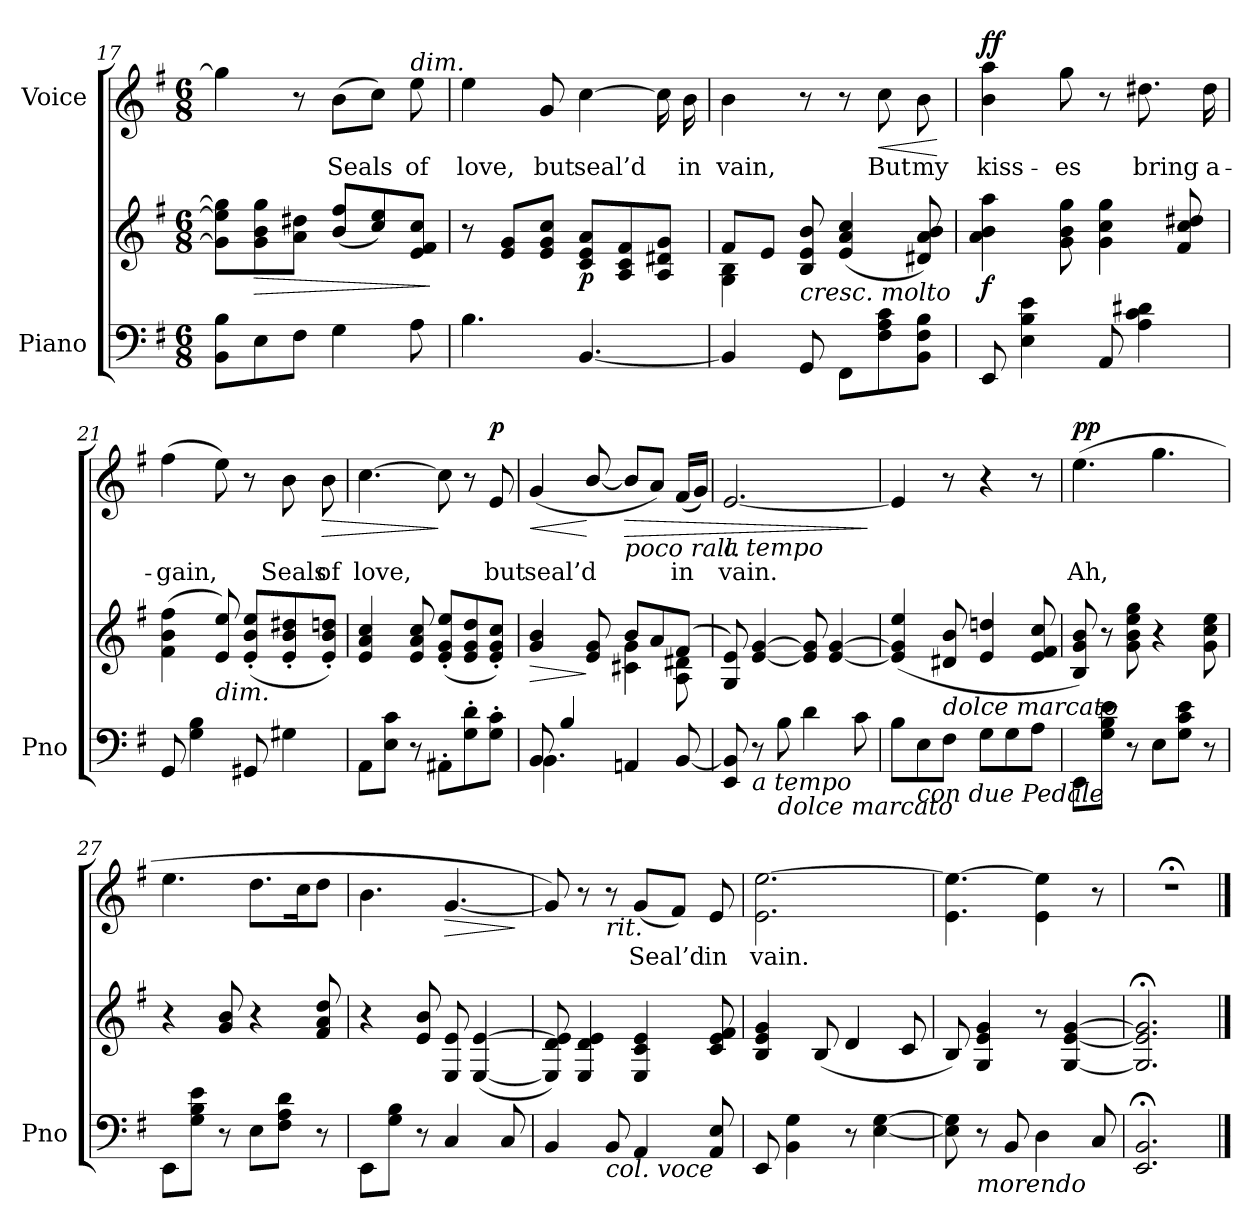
**kern	**kern	**dynam	**kern	**text	**dynam
*part2	*part2	*part2	*part1	*part1	*part1
*staff3	*staff2	*staff2/3	*staff1	*staff1	*staff1
*I"Piano	*	*	*I"Voice	*	*
*I'Pno	*	*	*	*	*
!!LO:LB:g=z
*clefF4	*clefG2	*	*clefG2	*	*
*k[f#]	*k[f#]	*	*k[f#]	*	*
*M6/8	*M6/8	*	*M6/8	*	*
=17	=17	=17	=17	=17	=17
8BB\ 8B\L	8g\] 8ee\] 8gg\]L	.	4gg\]	.	.
!	!	!LO:HP:b	!	!	!
8E\	8g\ 8b\ 8gg\	>	.	.	.
8F#\J	8a\ 8dd#X\J	.	8r	.	.
!	!	!	!	!LO:LY:b	!
4G\	(8b/ 8ff#/L	.	(8b\L	Seals	.
.	8cc/ 8ee/)	.	8cc\J)	.	.
!	!	!	!LO:TX:a:i:t=dim.	!	!
!	!	!	!	!LO:LY:b	!
8A\	8e/ 8f#/ 8cc/J	.	8ee\	of	.
.	.	]	.	.	.
=18	=18	=18	=18	=18	=18
!	!	!	!	!LO:LY:b	!
4.B\	8r	.	4ee\	love,	.
.	8e/ 8g/L	.	.	.	.
!	!	!	!	!LO:LY:b	!
.	8e/ 8g/ 8cc/J	.	8g/	but	.
!	!	!LO:DY:b	!	!LO:LY:b	!
[4.BB/	8c/ 8e/ 8a/L	p	[4cc\	seal’d	.
.	8A/ 8c/ 8f#/	.	.	.	.
.	8A/ 8d#X/ 8g/J	.	16cc\]	.	.
!	!	!	!	!LO:LY:b	!
.	.	.	16b\	in	.
=19	=19	=19	=19	=19	=19
*	*^	*	*	*	*
!	!	!	!	!	!LO:LY:b	!
4BB/]	8f#/L	4G\ 4B\	.	4b\	vain,	.
.	8e/J	.	.	.	.	.
!	!LO:TX:b:i:t=cresc. molto	!	!	!	!	!
8GG/	8B/ 8e/ 8b/	2ryy	.	8r	.	.
8FF#\L	(>4e/ 4a/ 4cc/	.	.	8r	.	.
!	!	!	!	!	!LO:LY:b	!LO:HP:b
8F#\ 8A\ 8c\	.	.	.	8cc\	But	<
!	!	!	!	!	!LO:LY:b	!
8BB\ 8F#\ 8B\J	8d#X/ 8a/ 8b/)	.	.	8b\	my	.
*	*v	*v	*	*	*	*
.	.	.	.	.	[
!!LO:PB:g=z
=20	=20	=20	=20	=20	=20
!	!	!LO:DY:b	!	!LO:LY:b	!LO:DY:a
8EE/	4a\ 4b\ 4aa\	f	4b!\ 4aa\	kiss-	ff
4E\ 4B\ 4e\	.	.	.	.	.
!	!	!	!	!LO:LY:b	!
.	8g\ 8b\ 8gg\	.	8gg\	-es	.
8AA/	4g\ 4cc\ 4gg\	.	8r	.	.
!	!	!	!	!LO:LY:b	!
4A\ 4c\ 4d#X\	.	.	8.dd#X\	bring	.
.	8f#/ 8cc/ 8dd#X/	.	.	.	.
!	!	!	!	!LO:LY:b	!
.	.	.	16dd#\	a-	.
=21	=21	=21	=21	=21	=21
!	!	!	!	!LO:LY:b	!
8GG/	(4f#\ 4b\ 4ff#\	.	(4ff#\	-gain,	.
4G\ 4B\	.	.	.	.	.
!	!LO:TX:b:i:t=dim.	!	!	!	!
.	8e/ 8ee/)	.	8ee\)	.	.
8GG#X/	(8e/' 8b/' 8ee/'L	.	8r	.	.
!	!	!	!	!LO:LY:b	!
4G#X\	8e/' 8b/' 8dd#X/'	.	8b\	Seals	.
!	!	!	!	!LO:LY:b	!LO:HP:b
.	8e/' 8b/' 8ddn/'J)	.	8b\	of	>
=22	=22	=22	=22	=22	=22
!	!	!	!	!LO:LY:b	!
8AA\L	4e/ 4a/ 4cc/	.	[4.cc\	love,	.
8E\ 8c\J	.	.	.	.	.
8r	8e/ 8a/ 8cc/	.	.	.	.
8AA#X'\L	(8e/' 8g/' 8ee/'L	.	8cc\]	.	]
8G\' 8d\'	8e/ 8g/ 8dd/	.	8r	.	.
!	!	!	!	!LO:LY:b	!LO:DY:a
8G\' 8c\'J	8e/' 8g/' 8cc/'J)	.	8e/	but	p
!!LO:LB:g=z
=23	=23	=23	=23	=23	=23
*^	*	*	*	*	*
!	!	!	!LO:HP:b	!	!LO:LY:b	!LO:HP:b
*	*	*^	*	*	*	*
8BB/	4.BB\	4g/ 4b/	4.ryy	>	(<4g/	seal’d	<
4B/	.	.	.	.	.	.	.
.	.	8e/ 8g/	.	]	[8b/	.	[
!	!	!	!	!	!LO:TX:b:i:t=poco rall.	!	!
!	!	!	!	!LO:DY:b	!	!	!LO:HP:b
!	!	!	!	!LO:DY:n=1:b	!	!	!
4AAn/	4.ryy	8b/L	4c#X\ 4g\	pp other-dynamics	8b/L]	.	>
.	.	8a/	.	.	8a/J)	.	.
!	!	!	!	!	!	!LO:LY:b	!
[>8BB/	.	(8f#/J	8A\ 8d#X\	.	(16f#/LL	in	.
.	.	.	.	.	16g/JJ)	.	.
*v	*v	*	*	*	*	*	*
*	*v	*v	*	*	*	*
=24	=24	=24	=24	=24	=24
!	!	!	!LO:TX:b:i:t=a tempo	!	!
!	!	!	!	!LO:LY:b	!
8EE/ 8BB/]	8G/ 8e/)	.	[2.e/	vain.	.
!LO:TX:b:i:t=a tempo	!	!	!	!	!
8r	[4e/ [4g/	.	.	.	.
!LO:TX:b:i:t=dolce marcato	!	!	!	!	!
8B\	.	.	.	.	.
4d\	8e/] 8g/]	.	.	.	.
.	[4e/ [4g/	.	.	.	.
8c\	.	.	.	.	.
.	.	.	.	.	]
=25	=25	=25	=25	=25	=25
8B\L	(>4e/] 4g/] 4ee/	.	4e/]	.	.
!LO:TX:b:i:t=con due Pedale	!	!	!	!	!
8E\	.	.	.	.	.
!	!LO:TX:b:i:t=dolce marcato	!	!	!	!
8F#\J	8d#X/ 8b/	.	8r	.	.
8G\L	4e/ 4ddn/	.	4r	.	.
8G\	.	.	.	.	.
8A\J	8e/ 8f#/ 8cc/	.	8r	.	.
!!LO:LB:g=z
=26	=26	=26	=26	=26	=26
!	!	!	!	!LO:LY:b	!LO:DY:a
8EE\L	8B/ 8g/ 8b/)	.	(4.ee\	Ah,	pp
8G\ 8B\ 8e\J	8r	.	.	.	.
8r	8g\ 8b\ 8ee\ 8gg\	.	.	.	.
!	!	!LO:DY:b	!	!	!
!	!	!LO:DY:n=1:b	!	!	!
8E\L	4r	other-dynamics pp	4.gg\	.	.
8G\ 8c\ 8e\J	.	.	.	.	.
8r	8g\ 8cc\ 8ee\	.	.	.	.
=27	=27	=27	=27	=27	=27
8EE\L	4r	.	4.ee\	.	.
8G\ 8B\ 8e\J	.	.	.	.	.
8r	8g/ 8b/	.	.	.	.
8E\L	4r	.	8.dd\L	.	.
8F#\ 8A\ 8d\J	.	.	.	.	.
.	.	.	16cc\K	.	.
8r	8f#/ 8a/ 8dd/	.	8dd\J	.	.
=28	=28	=28	=28	=28	=28
8EE\L	4r	.	4.b\	.	.
8G\ 8B\J	.	.	.	.	.
8r	8e/ 8b/	.	.	.	.
!	!	!	!	!	!LO:HP:b
4C/	8E/ 8e/	.	[4.g/	.	>
.	(<[4E/ [4e/	.	.	.	.
8C/	.	.	.	.	.
.	.	.	.	.	]
!!LO:LB:g=z
=29	=29	=29	=29	=29	=29
4BB/	8E/] 8d/ 8e/])	.	8g/])	.	.
.	4E/ 4d/ 4e/	.	8r	.	.
!	!	!	!LO:TX:b:i:t=rit.	!	!
!LO:TX:b:i:t=col. voce	!	!	!	!	!
8BB/	.	.	8r	.	.
!	!	!	!	!LO:LY:b	!
4AA/	4E/ 4c/ 4e/	.	(8g/L	Seal’d	.
.	.	.	8f#/J)	.	.
!	!	!	!	!LO:LY:b	!
8AA/ 8E/	8c/ 8e/ 8f#/	.	8e/	in	.
=30	=30	=30	=30	=30	=30
!	!	!	!	!LO:LY:b	!
8EE/	4B/ 4e/ 4g/	.	2.e\ [2.ee\	vain.	.
4BB\ 4G\	.	.	.	.	.
.	(8B/	.	.	.	.
8r	4d/	.	.	.	.
[4E\ [4G\	.	.	.	.	.
.	8c/	.	.	.	.
=31	=31	=31	=31	=31	=31
8E\] 8G\]	8B/)	.	4.e\ 4.ee\_	.	.
!LO:TX:b:i:t=morendo	!	!	!	!	!
8r	4G/ 4e/ 4g/	.	.	.	.
8BB/	.	.	.	.	.
4D\	8r	.	4e\ 4ee\]	.	.
.	[4G/ [4e/ [4g/	.	.	.	.
8C/	.	.	8r	.	.
=32	=32	=32	=32	=32	=32
2.EE/;< 2.BB/;<	2.G/];< 2.e/];< 2.g/];<	.	2.r;<	.	.
==	==	==	==	==	==
*-	*-	*-	*-	*-	*-
